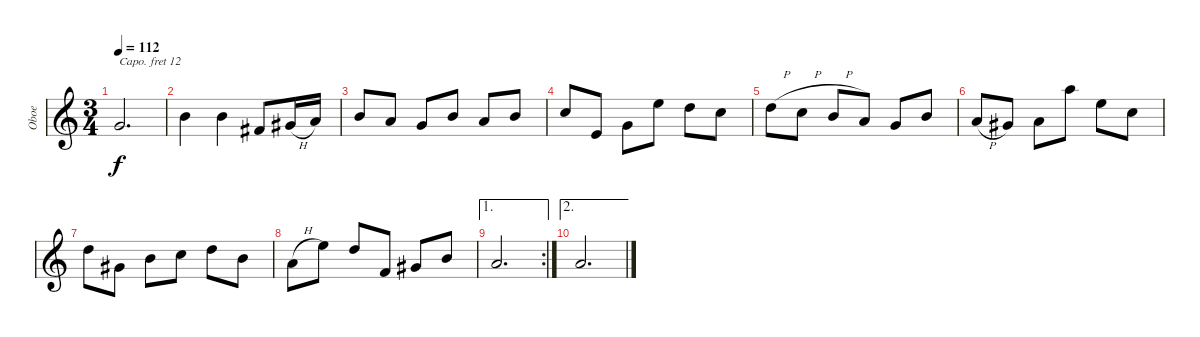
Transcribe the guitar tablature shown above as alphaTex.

\track ("Oboe" "Oboe") {instrument oboe}
\staff {score}
\capo 12
\tuning (E4 B3 G3 D3 A2 E2) {hide}
\ts (3 4)
\tempo 112
\clef g2
\ks c
0.3.2{d dy f} |
0.2.4 0.2.4 4.4.8 1.3{h}.16 2.3.16 |
0.2.8 2.3.8 0.3.8 0.2.8 2.3.8 0.2.8 |
1.2.8 2.4.8 0.3.8 5.2.8 3.2.8 1.2.8 |
7.3{h}.8 5.3{h}.8 4.3{h}.8 2.3.8 0.3.8 0.2.8 |
2.3{h}.8 1.3.8 2.3.8 5.1.8 0.1.8 1.2.8 |
3.2.8 1.3.8 0.2.8 1.2.8 3.2.8 0.2.8 |
2.3{h}.8 9.3.8 3.2.8 3.4.8 1.3.8 0.2.8 |
\ae 1
\rc 2
2.3.2{d} |
\ae 2
2.3.2{d}
